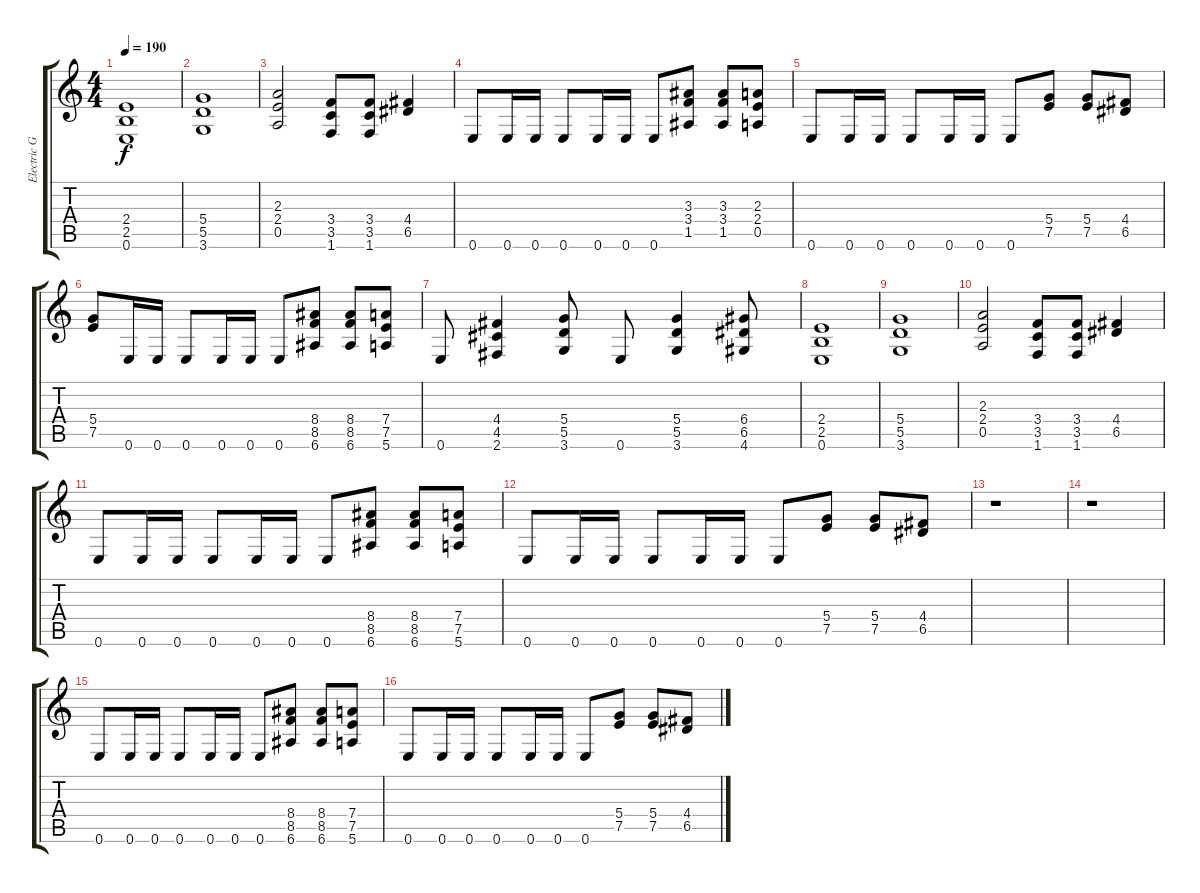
\track ("Electric Guitar 2" "Electric G") {instrument overdrivenguitar}
\staff {score tabs}
\tuning (E4 B3 G3 D3 A2 E2) {hide}
\ts (4 4)
\tempo 190
\clef g2
\ks c
(2.4 2.5 0.6).1{dy f} |
(5.4 5.5 3.6).1 |
(2.3 2.4 0.5).2 (3.4 3.5 1.6).8 (3.4 3.5 1.6).8 (4.4 6.5).4 |
0.6.8 0.6.16 0.6.16 0.6.8 0.6.16 0.6.16 0.6.8 (3.3 3.4 1.5).8 (3.3 3.4 1.5).8 (2.3 2.4 0.5).8 |
0.6.8 0.6.16 0.6.16 0.6.8 0.6.16 0.6.16 0.6.8 (5.4 7.5).8 (5.4 7.5).8 (4.4 6.5).8 |
(5.4 7.5).8 0.6.16 0.6.16 0.6.8 0.6.16 0.6.16 0.6.8 (8.4 8.5 6.6).8 (8.4 8.5 6.6).8 (7.4 7.5 5.6).8 |
0.6.8 (4.4 4.5 2.6).4 (5.4 5.5 3.6).8 0.6.8 (5.4 5.5 3.6).4 (6.4 6.5 4.6).8 |
(2.4 2.5 0.6).1 |
(5.4 5.5 3.6).1 |
(2.3 2.4 0.5).2 (3.4 3.5 1.6).8 (3.4 3.5 1.6).8 (4.4 6.5).4 |
0.6.8 0.6.16 0.6.16 0.6.8 0.6.16 0.6.16 0.6.8 (8.4 8.5 6.6).8 (8.4 8.5 6.6).8 (7.4 7.5 5.6).8 |
0.6.8 0.6.16 0.6.16 0.6.8 0.6.16 0.6.16 0.6.8 (5.4 7.5).8 (5.4 7.5).8 (4.4 6.5).8 |
r.1 |
r.1 |
0.6.8 0.6.16 0.6.16 0.6.8 0.6.16 0.6.16 0.6.8 (8.4 8.5 6.6).8 (8.4 8.5 6.6).8 (7.4 7.5 5.6).8 |
0.6.8 0.6.16 0.6.16 0.6.8 0.6.16 0.6.16 0.6.8 (5.4 7.5).8 (5.4 7.5).8 (4.4 6.5).8
